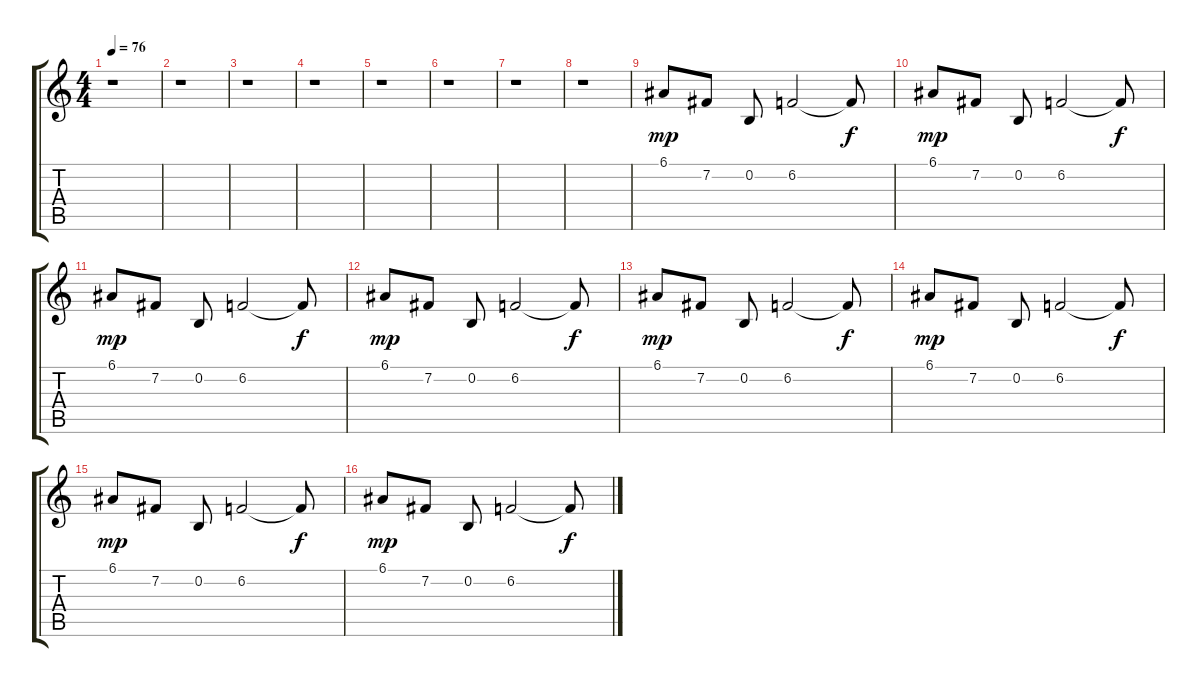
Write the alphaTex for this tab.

\track "" {instrument electricpiano2}
\staff {score tabs}
\tuning (E4 B3 G3 D3 A2 E2) {hide}
\ts (4 4)
\tempo 76
\clef g2
\ks c
r.1{dy mp} |
r.1 |
r.1 |
r.1 |
r.1 |
r.1 |
r.1 |
r.1 |
6.1.8 7.2.8 0.2.8 6.2.2 6.2{t}.8{dy f} |
6.1.8{dy mp} 7.2.8 0.2.8 6.2.2 6.2{t}.8{dy f} |
6.1.8{dy mp} 7.2.8 0.2.8 6.2.2 6.2{t}.8{dy f} |
6.1.8{dy mp} 7.2.8 0.2.8 6.2.2 6.2{t}.8{dy f} |
6.1.8{dy mp} 7.2.8 0.2.8 6.2.2 6.2{t}.8{dy f} |
6.1.8{dy mp} 7.2.8 0.2.8 6.2.2 6.2{t}.8{dy f} |
6.1.8{dy mp} 7.2.8 0.2.8 6.2.2 6.2{t}.8{dy f} |
6.1.8{dy mp} 7.2.8 0.2.8 6.2.2 6.2{t}.8{dy f}
